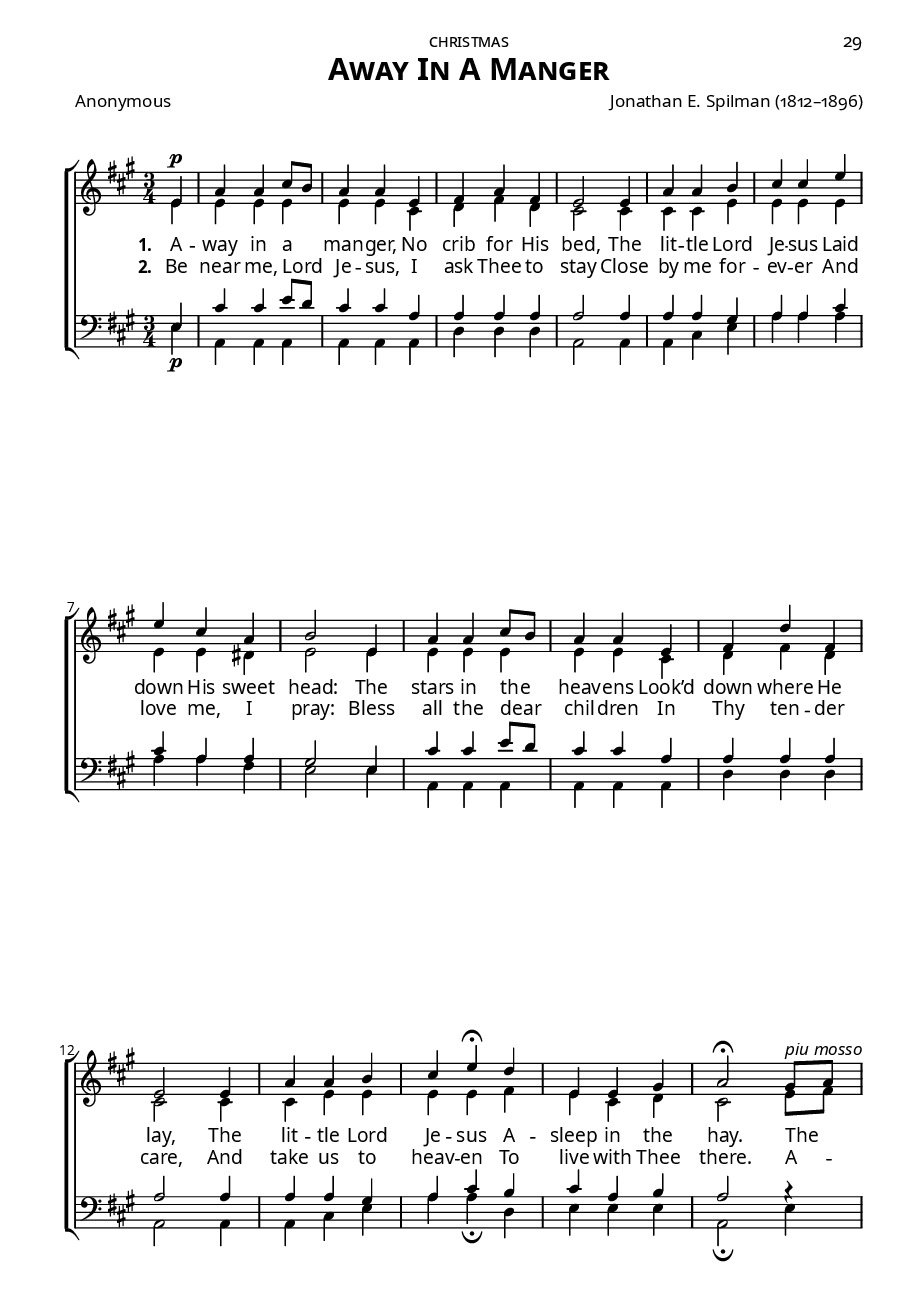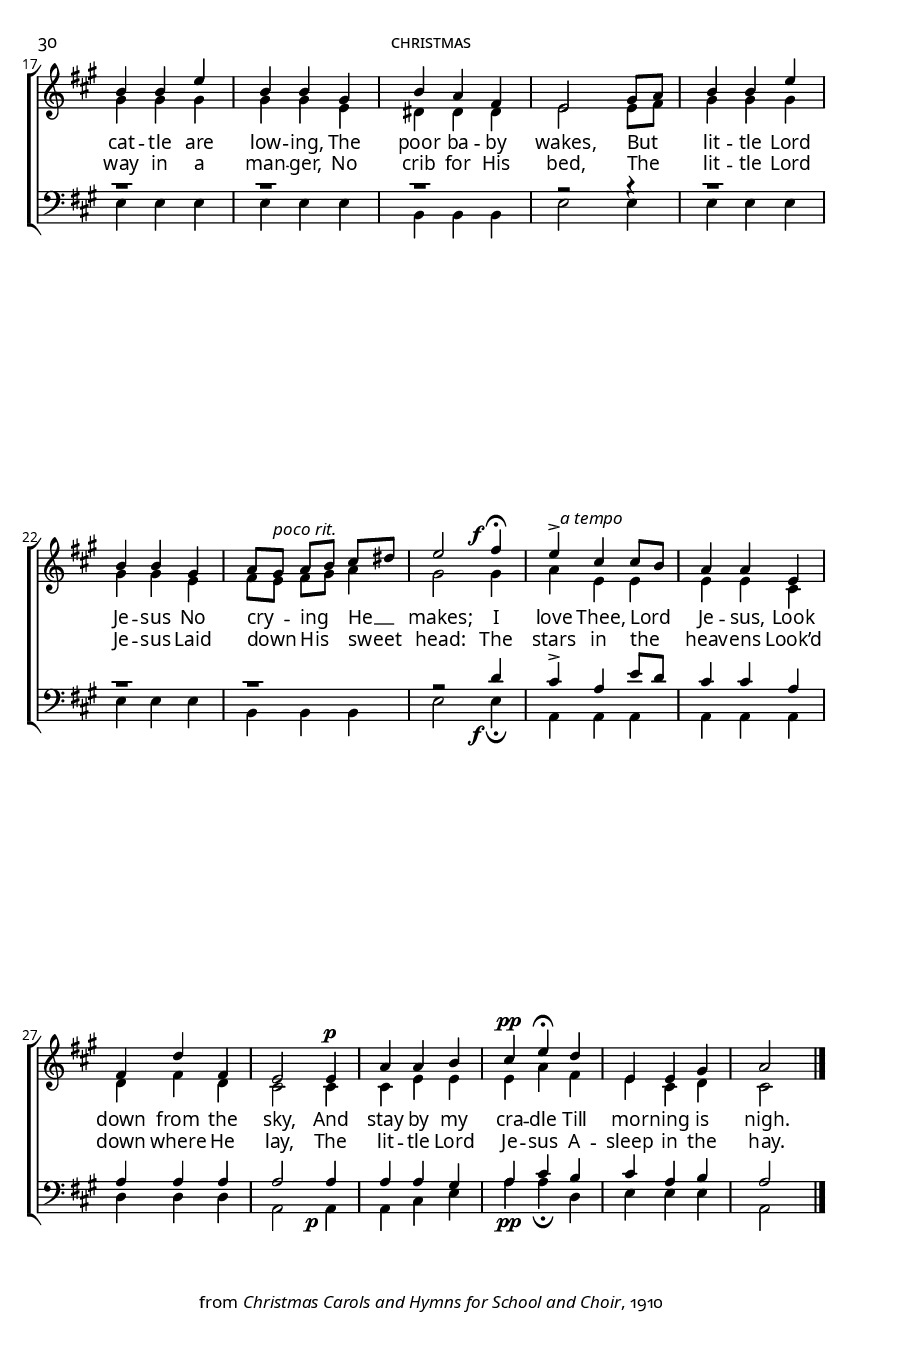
\version "2.14.2"
\include "util.ly"
\header {
  title = \markup{\override #'(font-name . "Garamond Premier Pro Semibold"){ \abs-fontsize #15 \smallCapsOldStyle"Away In A Manger"}}
  poet = \markup\oldStyleNum"Anonymous"
  composer = \markup\oldStyleNum"Jonathan E. Spilman (1812–1896)"
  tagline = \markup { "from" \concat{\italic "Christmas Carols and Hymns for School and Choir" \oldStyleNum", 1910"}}
}
\paper {
  paper-height = 9\in
  paper-width = 6\in
  indent = 0\in
  %system-system-spacing = #'((basic-distance . 10) (padding . 0))
  system-system-spacing =
    #'((basic-distance . 0)
       (minimum-distance . 0)
       (padding . -5)
       (stretchability . 100))
  ragged-last-bottom = ##f
  ragged-bottom = ##f
  two-sided = ##t
  inner-margin = 0.5\in
  outer-margin = 0.25\in
  top-margin = 0.25\in
  bottom-margin = 0.25\in
  first-page-number = #029
  print-first-page-number = ##t
  headerLine = \markup{\override #'(font-name . "Garamond Premier Pro") \smallCapsOldStyle"christmas"}
  oddHeaderMarkup = \markup\fill-line{
     \override #'(font-name . "Garamond Premier Pro")\abs-fontsize #8.5
     \combine 
        \fill-line{"" \on-the-fly #print-page-number-check-first
        \oldStylePageNum""
        }
        \fill-line{\headerLine}
  }
  evenHeaderMarkup = \markup {
     \override #'(font-name . "Garamond Premier Pro")\abs-fontsize #8.5
     \combine
        \on-the-fly #print-page-number-check-first
        \oldStylePageNum""
        \fill-line{\headerLine}
  }
}
#(set-global-staff-size 15) \paper{ #(define fonts (make-pango-font-tree "GoudyOlSt BT" "Garamond Premier Pro" "Garamond Premier Pro" (/ 15 20))) }
global = {
  \key a \major
  \time 3/4
  \autoBeamOff
  \override DynamicLineSpanner #'staff-padding = #0.0
  \override DynamicLineSpanner #'Y-extent = #'(-1 . 1)
}

sopMusic = \relative c' {
  \partial 4 e4^\p |
  a4 a cis8[ b] |
  a4 a e |
  fis a fis |
  e2 e4 |
  a a b |
  
  cis cis e |
  e cis a |
  b2 e,4 |
  a a cis8[ b] |
  a4 a e |
  fis d' fis, |
  
  e2 e4 |
  a a b |
  cis e\fermata d |
  e, e gis |
  a2\fermata gis8[^\markup\italic"piu mosso" a] |
  b4 b e |
  b b gis |
  
  b a fis |
  e2 gis8[ a] |
  b4 b e |
  b b gis |
  a8[ gis]^\markup\italic"poco rit." a[ b] cis[ dis] |
  << e2 {s4. s8^\f} >> fis4\fermata |
  << e4-> {s16 s8.^\markup\italic"a tempo"}>> cis4 cis8[ b] |
  
  a4 a e |
  fis d' fis, |
  e2 e4^\p |
  a a b |
  cis^\pp e\fermata d |
  e, e gis |
  \partial 2 a2 \bar "|."
}
sopWords = \lyricmode {
  
}

altoMusic = \relative c' {
  e4 |
  e e e |
  e e cis |
  d fis d |
  cis2 cis4 |
  cis cis e |
  
  e e e |
  e e dis |
  e2 e4 |
  e e e |
  e e cis |
  d fis d |
  
  cis2 cis4 |
  cis e e |
  e e fis |
  e cis d |
  cis2 e8[ fis] |
  gis4 gis gis |
  gis gis e |
  
  dis dis dis |
  e2 e8[ fis] |
  gis4 gis gis |
  gis gis e |
  fis8[ e] fis[ gis] a4 |
  gis2 gis4 |
  a e e |
  
  e e cis |
  d fis d |
  cis2 cis4 |
  cis e e |
  e a fis |
  e cis d |
  cis2 \bar "|."
}
altoWords = \lyricmode {
  \dropLyricsVII
  \set stanza = #"1. "
  A -- way in a man -- ger,
  No crib for His bed,
  The lit -- tle Lord Je -- sus
  Laid down His sweet head:
  The stars in the heav -- ens
  Look’d down where He lay,
  The lit -- tle Lord Je -- sus
  A -- sleep in the hay.
  
  The cat -- tle are low -- ing,
  The poor ba -- by wakes,
  But lit -- tle Lord Je -- sus
  No cry -- ing He __ makes;
  I love Thee, Lord Je -- sus,
  Look down from the sky,
  And stay by my cra -- dle
  Till mor -- ning is nigh.
}
altoWordsII = \lyricmode {
  \dropLyricsVII
  \set stanza = #"2. "
  Be near me, Lord Je -- sus,
  I ask Thee to stay
  Close by me for -- ev -- er
  And love me, I pray:
  Bless all the dear chil -- dren
  In Thy ten -- der care,
  And take us to heav -- en
  To live with Thee there.
  
  A -- way in a man -- ger,
  No crib for His bed,
  The lit -- tle Lord Je -- sus
  Laid down His sweet head:
  The stars in the heav -- ens
  Look’d down where He lay,
  The lit -- tle Lord Je -- sus
  A -- sleep in the hay.
}
altoWordsIII = \lyricmode {
}
altoWordsIV = \lyricmode {
}

tenorMusic = \relative c {
  e4_\p |
  cis' cis e8[ d] |
  cis4 cis a |
  a a a |
  a2 a4 |
  a a gis |
  
  a a cis |
  cis a a |
  gis2 e4 |
  cis' cis e8[ d] |
  cis4 cis a |
  a a a |
  
  a2 a4 |
  a a gis |
  a cis b |
  cis a b |
  a2 b4\rest |
  a1*3/4\rest |
  a1*3/4\rest |
  
  a1*3/4\rest |
  a2\rest b4\rest |
  a1*3/4\rest |
  a1*3/4\rest |
  a1*3/4\rest |
  << a2\rest {s4. s8_\f} >> d4 |
  cis-> a e'8[ d] |
  
  cis4 cis a |
  a a a |
  << a2 {s4. s8_\p} >> a4 |
  a a gis |
  a_\pp cis b |
  cis a b |
  a2 \bar "|."
}
tenorWords = \lyricmode {

}

bassMusic = \relative c {
  e4 |
  a, a a |
  a a a |
  d d d |
  a2 a4 |
  a cis e |
  
  a a a |
  a a fis |
  e2 e4 |
  a, a a |
  a a a |
  d d d |
  
  a2 a4 |
  a cis e |
  a a\fermata d, |
  e e e |
  a,2\fermata e'4 |
  e e e |
  e e e |
  
  b b b |
  e2 e4 |
  e e e |
  e e e |
  b b b |
  e2 e4\fermata |
  a,4 a a |
  
  a a a |
  d d d |
  a2 a4 |
  a cis e |
  a a\fermata d, |
  e e e |
  a,2 \bar "|."
}
bassWords = \lyricmode {

}

\score {
  <<
   \new ChoirStaff <<
%    \new Lyrics = sopranos \with { \override VerticalAxisGroup #'nonstaff-relatedstaff-spacing = #'((basic-distance . 1)) }
    \new Staff = women <<
      \new Voice = "sopranos" { \voiceOne << \global \sopMusic >> }
      \new Voice = "altos" { \voiceTwo << \global \altoMusic >> }
    >>
    \new Lyrics \with { alignAboveContext = #"women" } \lyricsto "sopranos" \sopWords
    \new Lyrics = "altosIV"  \with { alignBelowContext = #"women" } \lyricsto "sopranos" \altoWordsIV
    \new Lyrics = "altosIII"  \with { alignBelowContext = #"women" } \lyricsto "sopranos" \altoWordsIII
    \new Lyrics = "altosII"  \with { alignBelowContext = #"women" } \lyricsto "sopranos" \altoWordsII
    \new Lyrics = "altos"  \with { alignBelowContext = #"women" \override VerticalAxisGroup #'nonstaff-relatedstaff-spacing = #'((basic-distance . 1)) } \lyricsto "sopranos" \altoWords
   \new Staff = men <<
      \clef bass
      \new Voice = "tenors" { \voiceOne << \global \tenorMusic >> }
      \new Voice = "basses" { \voiceTwo << \global \bassMusic >> }
    >>
    \new Lyrics \with { alignAboveContext = #"men" \override VerticalAxisGroup #'nonstaff-relatedstaff-spacing = #'((basic-distance . 1)) } \lyricsto "tenors" \tenorWords
    \new Lyrics \with { alignBelowContext = #"men" \override VerticalAxisGroup #'nonstaff-relatedstaff-spacing = #'((basic-distance . 1)) } \lyricsto "basses" \bassWords
  >>
%    \new PianoStaff << \new Staff { \new Voice { \pianoRH } } \new Staff { \clef "bass" \pianoLH } >>
  >>
  \layout {
    \context {
      \Score
      \override SpacingSpanner #'base-shortest-duration = #(ly:make-moment 1 2)
      \override SpacingSpanner #'common-shortest-duration = #(ly:make-moment 1 2)
    }
    \context {
      % Remove all empty staves
      % \Staff \RemoveEmptyStaves \override VerticalAxisGroup #'remove-first = ##t
    }
    \context {
      \Lyrics
      \override LyricText #'X-offset = #center-on-word
    }
  }
}

